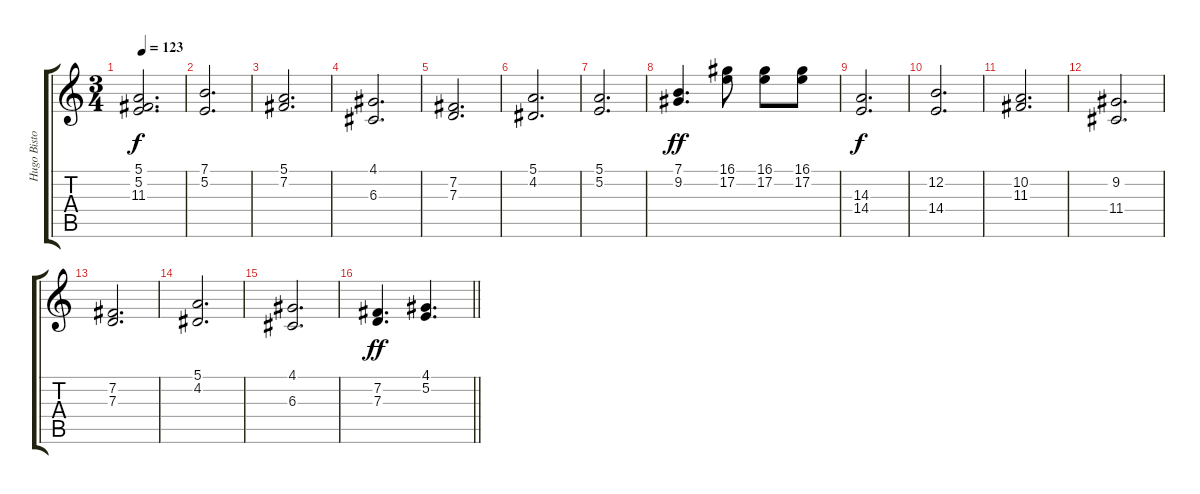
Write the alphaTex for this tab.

\track ("Hugo Bistolfi" "Hugo Bisto") {instrument stringensemble1}
\staff {score tabs}
\tuning (E4 B3 G3 D3 A2 E2) {hide}
\ts (3 4)
\tempo 123
\clef g2
\ks c
(5.1 5.2 11.3{t}).2{d dy f} |
(7.1 5.2).2{d} |
(5.1 7.2).2{d} |
(4.1 6.3).2{d} |
(7.2 7.3).2{d} |
(5.1 4.2).2{d} |
(5.1 5.2).2{d} |
(7.1 9.2).4{d dy ff} (16.1 17.2).8 (16.1 17.2).8 (16.1 17.2).8 |
(14.3 14.4).2{d dy f} |
(12.2 14.4).2{d} |
(10.2 11.3).2{d} |
(9.2 11.4).2{d} |
(7.2 7.3).2{d} |
(5.1 4.2).2{d} |
(4.1 6.3).2{d} |
\barLineRight lightlight
(7.2 7.3).4{d dy ff} (4.1 5.2).4{d}
